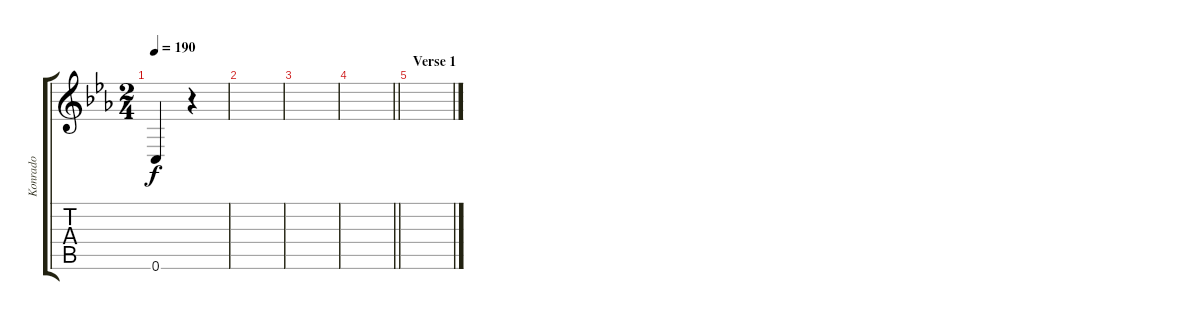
\track ("Konrado" "Konrado") {instrument distortionguitar}
\staff {score tabs}
\tuning (D4 A3 F3 C3 G2 C2) {hide}
\ts (2 4)
\tempo 190
\clef g2
\ks eb
0.6.4{dy f} r.4 |
|
|
\barLineRight lightlight
|
\section ("" "Verse 1")
